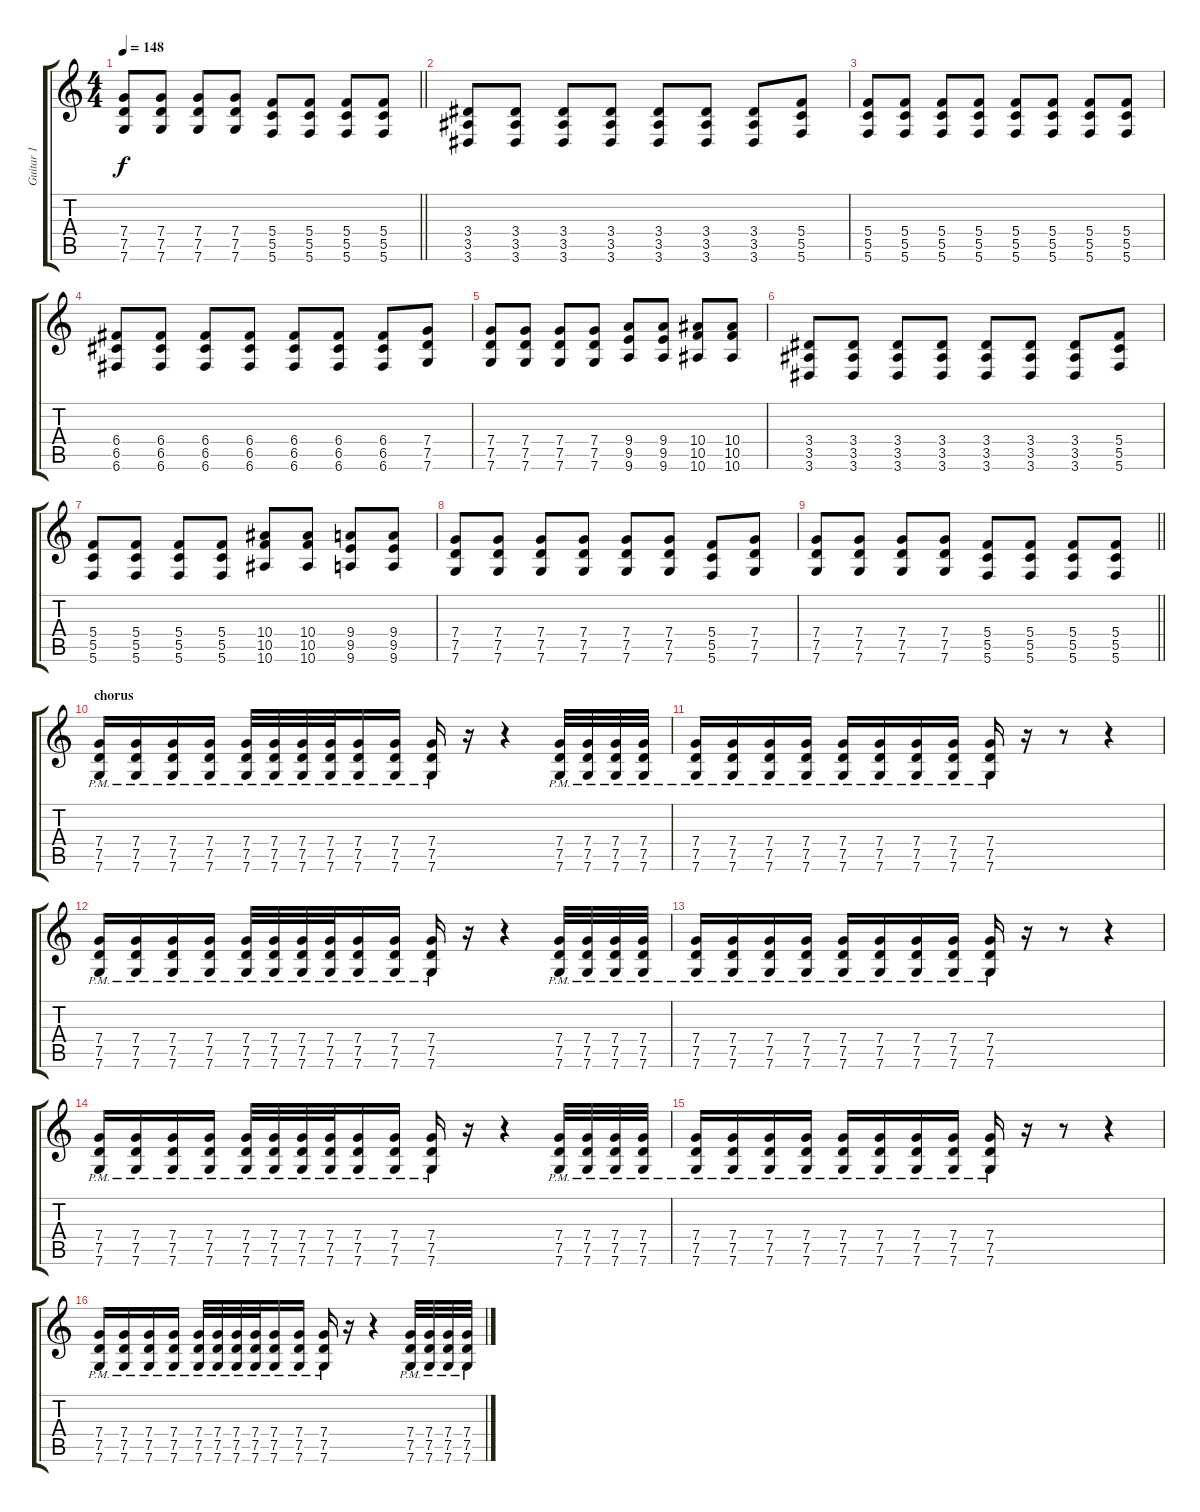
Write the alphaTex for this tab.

\track ("Guitar 1" "Guitar 1") {instrument distortionguitar}
\staff {score tabs}
\tuning (D4 A3 F3 C3 G2 C2) {hide}
\ts (4 4)
\tempo 148
\clef g2
\barLineRight lightlight
\ks c
(7.4 7.5 7.6).8{dy f} (7.4 7.5 7.6).8 (7.4 7.5 7.6).8 (7.4 7.5 7.6).8 (5.4 5.5 5.6).8 (5.4 5.5 5.6).8 (5.4 5.5 5.6).8 (5.4 5.5 5.6).8 |
(3.4 3.5 3.6).8 (3.4 3.5 3.6).8 (3.4 3.5 3.6).8 (3.4 3.5 3.6).8 (3.4 3.5 3.6).8 (3.4 3.5 3.6).8 (3.4 3.5 3.6).8 (5.4 5.5 5.6).8 |
(5.4 5.5 5.6).8 (5.4 5.5 5.6).8 (5.4 5.5 5.6).8 (5.4 5.5 5.6).8 (5.4 5.5 5.6).8 (5.4 5.5 5.6).8 (5.4 5.5 5.6).8 (5.4 5.5 5.6).8 |
(6.4 6.5 6.6).8 (6.4 6.5 6.6).8 (6.4 6.5 6.6).8 (6.4 6.5 6.6).8 (6.4 6.5 6.6).8 (6.4 6.5 6.6).8 (6.4 6.5 6.6).8 (7.4 7.5 7.6).8 |
(7.4 7.5 7.6).8 (7.4 7.5 7.6).8 (7.4 7.5 7.6).8 (7.4 7.5 7.6).8 (9.4 9.5 9.6).8 (9.4 9.5 9.6).8 (10.4 10.5 10.6).8 (10.4 10.5 10.6).8 |
(3.4 3.5 3.6).8 (3.4 3.5 3.6).8 (3.4 3.5 3.6).8 (3.4 3.5 3.6).8 (3.4 3.5 3.6).8 (3.4 3.5 3.6).8 (3.4 3.5 3.6).8 (5.4 5.5 5.6).8 |
(5.4 5.5 5.6).8 (5.4 5.5 5.6).8 (5.4 5.5 5.6).8 (5.4 5.5 5.6).8 (10.4 10.5 10.6).8 (10.4 10.5 10.6).8 (9.4 9.5 9.6).8 (9.4 9.5 9.6).8 |
(7.4 7.5 7.6).8 (7.4 7.5 7.6).8 (7.4 7.5 7.6).8 (7.4 7.5 7.6).8 (7.4 7.5 7.6).8 (7.4 7.5 7.6).8 (5.4 5.5 5.6).8 (7.4 7.5 7.6).8 |
\barLineRight lightlight
(7.4 7.5 7.6).8 (7.4 7.5 7.6).8 (7.4 7.5 7.6).8 (7.4 7.5 7.6).8 (5.4 5.5 5.6).8 (5.4 5.5 5.6).8 (5.4 5.5 5.6).8 (5.4 5.5 5.6).8 |
\section ("" "chorus")
(7.4{pm} 7.5{pm} 7.6{pm}).16{balance 8} (7.4{pm} 7.5{pm} 7.6{pm}).16 (7.4{pm} 7.5{pm} 7.6{pm}).16 (7.4{pm} 7.5{pm} 7.6{pm}).16 (7.4{pm} 7.5{pm} 7.6{pm}).32 (7.4{pm} 7.5{pm} 7.6{pm}).32 (7.4{pm} 7.5{pm} 7.6{pm}).32 (7.4{pm} 7.5{pm} 7.6{pm}).32 (7.4{pm} 7.5{pm} 7.6{pm}).16 (7.4{pm} 7.5{pm} 7.6{pm}).16 (7.4{pm} 7.5{pm} 7.6{pm}).16 r.16 r.4 (7.4{pm} 7.5{pm} 7.6{pm}).32 (7.4{pm} 7.5{pm} 7.6{pm}).32 (7.4{pm} 7.5{pm} 7.6{pm}).32 (7.4{pm} 7.5{pm} 7.6{pm}).32 |
(7.4{pm} 7.5{pm} 7.6{pm}).16 (7.4{pm} 7.5{pm} 7.6{pm}).16 (7.4{pm} 7.5{pm} 7.6{pm}).16 (7.4{pm} 7.5{pm} 7.6{pm}).16 (7.4{pm} 7.5{pm} 7.6{pm}).16 (7.4{pm} 7.5{pm} 7.6{pm}).16 (7.4{pm} 7.5{pm} 7.6{pm}).16 (7.4{pm} 7.5{pm} 7.6{pm}).16 (7.4{pm} 7.5{pm} 7.6{pm}).16 r.16 r.8 r.4 |
(7.4{pm} 7.5{pm} 7.6{pm}).16 (7.4{pm} 7.5{pm} 7.6{pm}).16 (7.4{pm} 7.5{pm} 7.6{pm}).16 (7.4{pm} 7.5{pm} 7.6{pm}).16 (7.4{pm} 7.5{pm} 7.6{pm}).32 (7.4{pm} 7.5{pm} 7.6{pm}).32 (7.4{pm} 7.5{pm} 7.6{pm}).32 (7.4{pm} 7.5{pm} 7.6{pm}).32 (7.4{pm} 7.5{pm} 7.6{pm}).16 (7.4{pm} 7.5{pm} 7.6{pm}).16 (7.4{pm} 7.5{pm} 7.6{pm}).16 r.16 r.4 (7.4{pm} 7.5{pm} 7.6{pm}).32 (7.4{pm} 7.5{pm} 7.6{pm}).32 (7.4{pm} 7.5{pm} 7.6{pm}).32 (7.4{pm} 7.5{pm} 7.6{pm}).32 |
(7.4{pm} 7.5{pm} 7.6{pm}).16 (7.4{pm} 7.5{pm} 7.6{pm}).16 (7.4{pm} 7.5{pm} 7.6{pm}).16 (7.4{pm} 7.5{pm} 7.6{pm}).16 (7.4{pm} 7.5{pm} 7.6{pm}).16 (7.4{pm} 7.5{pm} 7.6{pm}).16 (7.4{pm} 7.5{pm} 7.6{pm}).16 (7.4{pm} 7.5{pm} 7.6{pm}).16 (7.4{pm} 7.5{pm} 7.6{pm}).16 r.16 r.8 r.4 |
(7.4{pm} 7.5{pm} 7.6{pm}).16 (7.4{pm} 7.5{pm} 7.6{pm}).16 (7.4{pm} 7.5{pm} 7.6{pm}).16 (7.4{pm} 7.5{pm} 7.6{pm}).16 (7.4{pm} 7.5{pm} 7.6{pm}).32 (7.4{pm} 7.5{pm} 7.6{pm}).32 (7.4{pm} 7.5{pm} 7.6{pm}).32 (7.4{pm} 7.5{pm} 7.6{pm}).32 (7.4{pm} 7.5{pm} 7.6{pm}).16 (7.4{pm} 7.5{pm} 7.6{pm}).16 (7.4{pm} 7.5{pm} 7.6{pm}).16 r.16 r.4 (7.4{pm} 7.5{pm} 7.6{pm}).32 (7.4{pm} 7.5{pm} 7.6{pm}).32 (7.4{pm} 7.5{pm} 7.6{pm}).32 (7.4{pm} 7.5{pm} 7.6{pm}).32 |
(7.4{pm} 7.5{pm} 7.6{pm}).16 (7.4{pm} 7.5{pm} 7.6{pm}).16 (7.4{pm} 7.5{pm} 7.6{pm}).16 (7.4{pm} 7.5{pm} 7.6{pm}).16 (7.4{pm} 7.5{pm} 7.6{pm}).16 (7.4{pm} 7.5{pm} 7.6{pm}).16 (7.4{pm} 7.5{pm} 7.6{pm}).16 (7.4{pm} 7.5{pm} 7.6{pm}).16 (7.4{pm} 7.5{pm} 7.6{pm}).16 r.16 r.8 r.4 |
(7.4{pm} 7.5{pm} 7.6{pm}).16 (7.4{pm} 7.5{pm} 7.6{pm}).16 (7.4{pm} 7.5{pm} 7.6{pm}).16 (7.4{pm} 7.5{pm} 7.6{pm}).16 (7.4{pm} 7.5{pm} 7.6{pm}).32 (7.4{pm} 7.5{pm} 7.6{pm}).32 (7.4{pm} 7.5{pm} 7.6{pm}).32 (7.4{pm} 7.5{pm} 7.6{pm}).32 (7.4{pm} 7.5{pm} 7.6{pm}).16 (7.4{pm} 7.5{pm} 7.6{pm}).16 (7.4{pm} 7.5{pm} 7.6{pm}).16 r.16 r.4 (7.4{pm} 7.5{pm} 7.6{pm}).32 (7.4{pm} 7.5{pm} 7.6{pm}).32 (7.4{pm} 7.5{pm} 7.6{pm}).32 (7.4{pm} 7.5{pm} 7.6{pm}).32
